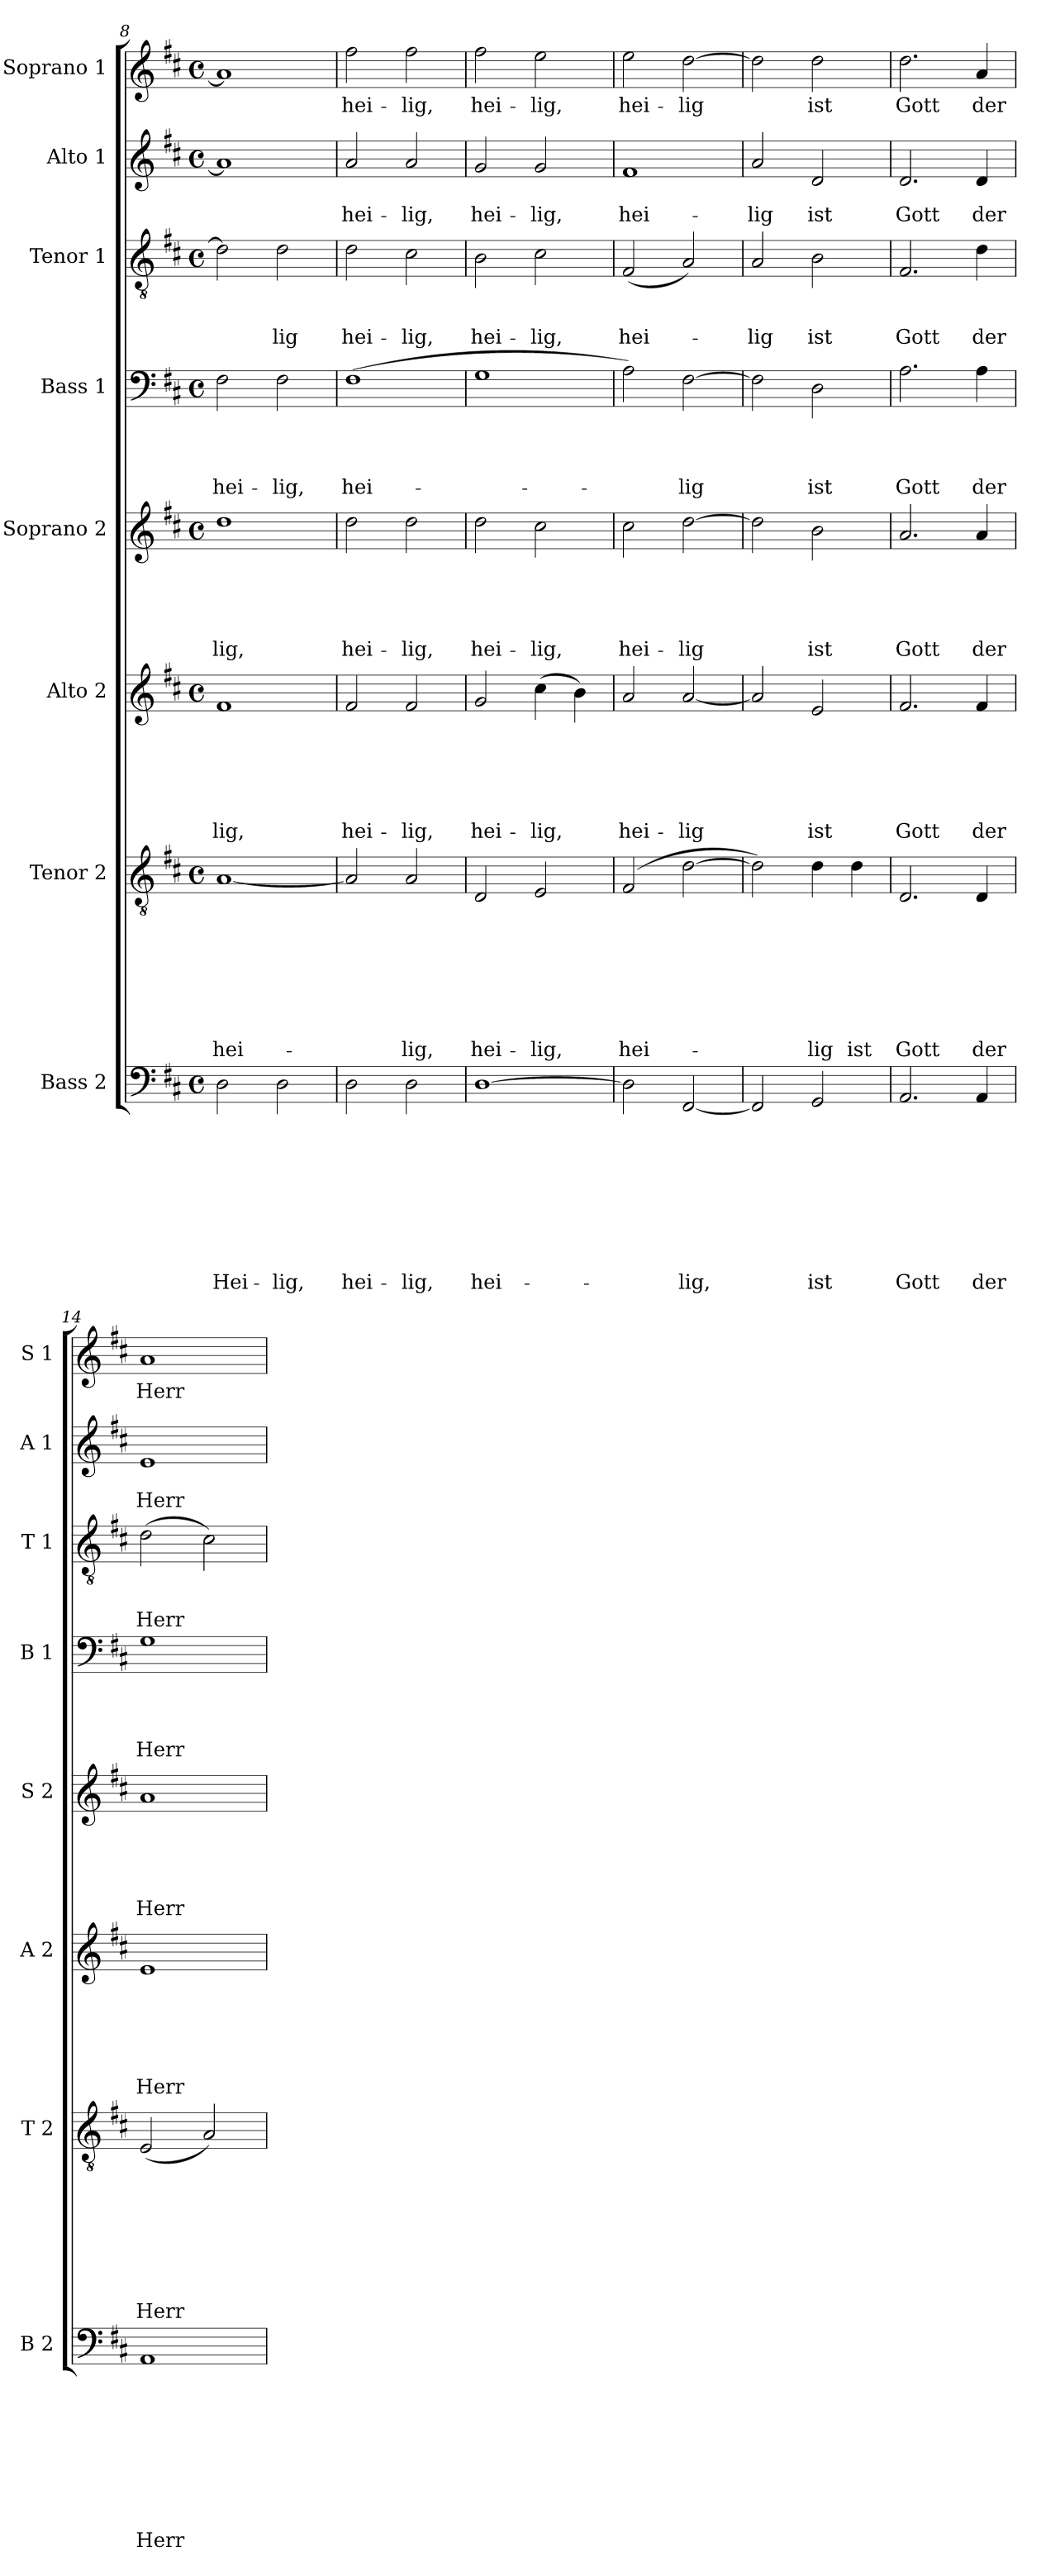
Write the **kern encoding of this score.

**kern	**text	**text	**text	**text	**text	**text	**text	**text	**text	**kern	**text	**text	**text	**text	**text	**text	**text	**text	**kern	**text	**text	**text	**text	**text	**text	**kern	**text	**text	**text	**text	**text	**kern	**text	**text	**text	**text	**kern	**text	**text	**text	**kern	**text	**text	**kern	**text
*part8	*part8	*part8	*part8	*part8	*part8	*part8	*part8	*part8	*part8	*part7	*part7	*part7	*part7	*part7	*part7	*part7	*part7	*part7	*part6	*part6	*part6	*part6	*part6	*part6	*part6	*part5	*part5	*part5	*part5	*part5	*part5	*part4	*part4	*part4	*part4	*part4	*part3	*part3	*part3	*part3	*part2	*part2	*part2	*part1	*part1
*staff8	*staff8	*staff8	*staff8	*staff8	*staff8	*staff8	*staff8	*staff8	*staff8	*staff7	*staff7	*staff7	*staff7	*staff7	*staff7	*staff7	*staff7	*staff7	*staff6	*staff6	*staff6	*staff6	*staff6	*staff6	*staff6	*staff5	*staff5	*staff5	*staff5	*staff5	*staff5	*staff4	*staff4	*staff4	*staff4	*staff4	*staff3	*staff3	*staff3	*staff3	*staff2	*staff2	*staff2	*staff1	*staff1
*I"Bass 2	*	*	*	*	*	*	*	*	*	*I"Tenor 2	*	*	*	*	*	*	*	*	*I"Alto 2	*	*	*	*	*	*	*I"Soprano 2	*	*	*	*	*	*I"Bass 1	*	*	*	*	*I"Tenor 1	*	*	*	*I"Alto 1	*	*	*I"Soprano 1	*
*I'B 2	*	*	*	*	*	*	*	*	*	*I'T 2	*	*	*	*	*	*	*	*	*I'A 2	*	*	*	*	*	*	*I'S 2	*	*	*	*	*	*I'B 1	*	*	*	*	*I'T 1	*	*	*	*I'A 1	*	*	*I'S 1	*
*clefF4	*	*	*	*	*	*	*	*	*	*clefGv2	*	*	*	*	*	*	*	*	*clefG2	*	*	*	*	*	*	*clefG2	*	*	*	*	*	*clefF4	*	*	*	*	*clefGv2	*	*	*	*clefG2	*	*	*clefG2	*
*k[f#c#]	*	*	*	*	*	*	*	*	*	*k[f#c#]	*	*	*	*	*	*	*	*	*k[f#c#]	*	*	*	*	*	*	*k[f#c#]	*	*	*	*	*	*k[f#c#]	*	*	*	*	*k[f#c#]	*	*	*	*k[f#c#]	*	*	*k[f#c#]	*
*D:	*	*	*	*	*	*	*	*	*	*D:	*	*	*	*	*	*	*	*	*D:	*	*	*	*	*	*	*D:	*	*	*	*	*	*D:	*	*	*	*	*D:	*	*	*	*D:	*	*	*D:	*
*M4/4	*	*	*	*	*	*	*	*	*	*M4/4	*	*	*	*	*	*	*	*	*M4/4	*	*	*	*	*	*	*M4/4	*	*	*	*	*	*M4/4	*	*	*	*	*M4/4	*	*	*	*M4/4	*	*	*M4/4	*
*met(c)	*	*	*	*	*	*	*	*	*	*met(c)	*	*	*	*	*	*	*	*	*met(c)	*	*	*	*	*	*	*met(c)	*	*	*	*	*	*met(c)	*	*	*	*	*met(c)	*	*	*	*met(c)	*	*	*met(c)	*
=8	=8	=8	=8	=8	=8	=8	=8	=8	=8	=8	=8	=8	=8	=8	=8	=8	=8	=8	=8	=8	=8	=8	=8	=8	=8	=8	=8	=8	=8	=8	=8	=8	=8	=8	=8	=8	=8	=8	=8	=8	=8	=8	=8	=8	=8
!	!	!	!	!	!	!	!	!	!LO:LY:b	!	!	!	!	!	!	!	!	!LO:LY:b	!	!	!	!	!	!	!LO:LY:b	!	!	!	!	!	!LO:LY:b	!	!	!	!	!LO:LY:b	!	!	!	!LO:LY:b	!	!	!	!	!
2D\	.	.	.	.	.	.	.	.	Hei-	[1A	.	.	.	.	.	.	.	hei-	1f#	.	.	.	.	.	-lig,	1dd	.	.	.	.	-lig,	2F#\	.	.	.	hei-	2d\]	.	.	-­	1a]	.	.	1a]	.
!	!	!	!	!	!	!	!	!	!LO:LY:b	!	!	!	!	!	!	!	!	!	!	!	!	!	!	!	!	!	!	!	!	!	!	!	!	!	!	!LO:LY:b	!	!	!	!LO:LY:b	!	!	!	!	!
2D\	.	.	.	.	.	.	.	.	-lig,	.	.	.	.	.	.	.	.	.	.	.	.	.	.	.	.	.	.	.	.	.	.	2F#\	.	.	.	-lig,	2d\	.	.	lig	.	.	.	.	.
=9	=9	=9	=9	=9	=9	=9	=9	=9	=9	=9	=9	=9	=9	=9	=9	=9	=9	=9	=9	=9	=9	=9	=9	=9	=9	=9	=9	=9	=9	=9	=9	=9	=9	=9	=9	=9	=9	=9	=9	=9	=9	=9	=9	=9	=9
!	!	!	!	!	!	!	!	!	!LO:LY:b	!	!	!	!	!	!	!	!	!LO:LY:b	!	!	!	!	!	!	!LO:LY:b	!	!	!	!	!	!LO:LY:b	!	!	!	!	!LO:LY:b	!	!	!	!LO:LY:b	!	!	!LO:LY:b	!	!LO:LY:b
2D\	.	.	.	.	.	.	.	.	hei-	2A/]	.	.	.	.	.	.	.	-­	2f#/	.	.	.	.	.	hei-	2dd\	.	.	.	.	hei-	(>1F#	.	.	.	hei-	2d\	.	.	hei-	2a/	.	hei-	2ff#\	hei-
!	!	!	!	!	!	!	!	!	!LO:LY:b	!	!	!	!	!	!	!	!	!LO:LY:b	!	!	!	!	!	!	!LO:LY:b	!	!	!	!	!	!LO:LY:b	!	!	!	!	!	!	!	!	!LO:LY:b	!	!	!LO:LY:b	!	!LO:LY:b
2D\	.	.	.	.	.	.	.	.	-lig,	2A/	.	.	.	.	.	.	.	lig,	2f#/	.	.	.	.	.	-lig,	2dd\	.	.	.	.	-lig,	.	.	.	.	.	2c#\	.	.	-lig,	2a/	.	-lig,	2ff#\	-lig,
=10	=10	=10	=10	=10	=10	=10	=10	=10	=10	=10	=10	=10	=10	=10	=10	=10	=10	=10	=10	=10	=10	=10	=10	=10	=10	=10	=10	=10	=10	=10	=10	=10	=10	=10	=10	=10	=10	=10	=10	=10	=10	=10	=10	=10	=10
!	!	!	!	!	!	!	!	!	!LO:LY:b	!	!	!	!	!	!	!	!	!LO:LY:b	!	!	!	!	!	!	!LO:LY:b	!	!	!	!	!	!LO:LY:b	!	!	!	!	!LO:LY:b	!	!	!	!LO:LY:b	!	!	!LO:LY:b	!	!LO:LY:b
[1D	.	.	.	.	.	.	.	.	hei-	2D/	.	.	.	.	.	.	.	hei-	2g/	.	.	.	.	.	hei-	2dd\	.	.	.	.	hei-	1G	.	.	.	-­-	2B\	.	.	hei-	2g/	.	hei-	2ff#\	hei-
!	!	!	!	!	!	!	!	!	!	!	!	!	!	!	!	!	!	!LO:LY:b	!	!	!	!	!	!	!LO:LY:b	!	!	!	!	!	!LO:LY:b	!	!	!	!	!	!	!	!	!LO:LY:b	!	!	!LO:LY:b	!	!LO:LY:b
.	.	.	.	.	.	.	.	.	.	2E/	.	.	.	.	.	.	.	-lig,	(>4cc#\	.	.	.	.	.	-lig,	2cc#\	.	.	.	.	-lig,	.	.	.	.	.	2c#\	.	.	-lig,	2g/	.	-lig,	2ee\	-lig,
.	.	.	.	.	.	.	.	.	.	.	.	.	.	.	.	.	.	.	4b\)	.	.	.	.	.	.	.	.	.	.	.	.	.	.	.	.	.	.	.	.	.	.	.	.	.	.
=11	=11	=11	=11	=11	=11	=11	=11	=11	=11	=11	=11	=11	=11	=11	=11	=11	=11	=11	=11	=11	=11	=11	=11	=11	=11	=11	=11	=11	=11	=11	=11	=11	=11	=11	=11	=11	=11	=11	=11	=11	=11	=11	=11	=11	=11
!	!	!	!	!	!	!	!	!	!LO:LY:b	!	!	!	!	!	!	!	!	!LO:LY:b	!	!	!	!	!	!	!LO:LY:b	!	!	!	!	!	!LO:LY:b	!	!	!	!	!LO:LY:b	!	!	!	!LO:LY:b	!	!	!LO:LY:b	!	!LO:LY:b
2D\]	.	.	.	.	.	.	.	.	-­	(>2F#/	.	.	.	.	.	.	.	hei-	2a/	.	.	.	.	.	hei-	2cc#\	.	.	.	.	hei-	2A\)	.	.	.	-­	(<2F#/	.	.	hei-	1f#	.	hei-	2ee\	hei-
!	!	!	!	!	!	!	!	!	!LO:LY:b	!	!	!	!	!	!	!	!	!	!	!	!	!	!	!	!LO:LY:b	!	!	!	!	!	!LO:LY:b	!	!	!	!	!LO:LY:b	!	!	!	!	!	!	!	!	!LO:LY:b
[2FF#/	.	.	.	.	.	.	.	.	lig,	[2d\	.	.	.	.	.	.	.	.	[2a/	.	.	.	.	.	-lig	[2dd\	.	.	.	.	-lig	[2F#\	.	.	.	lig	2A/)	.	.	.	.	.	.	[2dd\	-lig
!!LO:PB:g=z
=12	=12	=12	=12	=12	=12	=12	=12	=12	=12	=12	=12	=12	=12	=12	=12	=12	=12	=12	=12	=12	=12	=12	=12	=12	=12	=12	=12	=12	=12	=12	=12	=12	=12	=12	=12	=12	=12	=12	=12	=12	=12	=12	=12	=12	=12
!	!	!	!	!	!	!	!	!	!	!	!	!	!	!	!	!	!	!LO:LY:b	!	!	!	!	!	!	!	!	!	!	!	!	!	!	!	!	!	!	!	!	!	!LO:LY:b	!	!	!LO:LY:b	!	!
2FF#/]	.	.	.	.	.	.	.	.	.	2d\])	.	.	.	.	.	.	.	-­	2a/]	.	.	.	.	.	.	2dd\]	.	.	.	.	.	2F#\]	.	.	.	.	2A/	.	.	-lig	2a/	.	-lig	2dd\]	.
!	!	!	!	!	!	!	!	!	!LO:LY:b	!	!	!	!	!	!	!	!	!LO:LY:b	!	!	!	!	!	!	!LO:LY:b	!	!	!	!	!	!LO:LY:b	!	!	!	!	!LO:LY:b	!	!	!	!LO:LY:b	!	!	!LO:LY:b	!	!LO:LY:b
2GG/	.	.	.	.	.	.	.	.	ist	4d\	.	.	.	.	.	.	.	lig	2e/	.	.	.	.	.	ist	2b\	.	.	.	.	ist	2D\	.	.	.	ist	2B\	.	.	ist	2d/	.	ist	2dd\	ist
!	!	!	!	!	!	!	!	!	!	!	!	!	!	!	!	!	!	!LO:LY:b	!	!	!	!	!	!	!	!	!	!	!	!	!	!	!	!	!	!	!	!	!	!	!	!	!	!	!
.	.	.	.	.	.	.	.	.	.	4d\	.	.	.	.	.	.	.	ist	.	.	.	.	.	.	.	.	.	.	.	.	.	.	.	.	.	.	.	.	.	.	.	.	.	.	.
=13	=13	=13	=13	=13	=13	=13	=13	=13	=13	=13	=13	=13	=13	=13	=13	=13	=13	=13	=13	=13	=13	=13	=13	=13	=13	=13	=13	=13	=13	=13	=13	=13	=13	=13	=13	=13	=13	=13	=13	=13	=13	=13	=13	=13	=13
!	!	!	!	!	!	!	!	!	!LO:LY:b	!	!	!	!	!	!	!	!	!LO:LY:b	!	!	!	!	!	!	!LO:LY:b	!	!	!	!	!	!LO:LY:b	!	!	!	!	!LO:LY:b	!	!	!	!LO:LY:b	!	!	!LO:LY:b	!	!LO:LY:b
2.AA/	.	.	.	.	.	.	.	.	Gott	2.D/	.	.	.	.	.	.	.	Gott	2.f#/	.	.	.	.	.	Gott	2.a/	.	.	.	.	Gott	2.A\	.	.	.	Gott	2.F#/	.	.	Gott	2.d/	.	Gott	2.dd\	Gott
!	!	!	!	!	!	!	!	!	!LO:LY:b	!	!	!	!	!	!	!	!	!LO:LY:b	!	!	!	!	!	!	!LO:LY:b	!	!	!	!	!	!LO:LY:b	!	!	!	!	!LO:LY:b	!	!	!	!LO:LY:b	!	!	!LO:LY:b	!	!LO:LY:b
4AA/	.	.	.	.	.	.	.	.	der	4D/	.	.	.	.	.	.	.	der	4f#/	.	.	.	.	.	der	4a/	.	.	.	.	der	4A\	.	.	.	der	4d\	.	.	der	4d/	.	der	4a/	der
=14	=14	=14	=14	=14	=14	=14	=14	=14	=14	=14	=14	=14	=14	=14	=14	=14	=14	=14	=14	=14	=14	=14	=14	=14	=14	=14	=14	=14	=14	=14	=14	=14	=14	=14	=14	=14	=14	=14	=14	=14	=14	=14	=14	=14	=14
!	!	!	!	!	!	!	!	!	!LO:LY:b	!	!	!	!	!	!	!	!	!LO:LY:b	!	!	!	!	!	!	!LO:LY:b	!	!	!	!	!	!LO:LY:b	!	!	!	!	!LO:LY:b	!	!	!	!LO:LY:b	!	!	!LO:LY:b	!	!LO:LY:b
1AA	.	.	.	.	.	.	.	.	Herr	(<2E/	.	.	.	.	.	.	.	Herr	1e	.	.	.	.	.	Herr	1a	.	.	.	.	Herr	1G	.	.	.	Herr	(>2d\	.	.	Herr	1e	.	Herr	1a	Herr
.	.	.	.	.	.	.	.	.	.	2A/)	.	.	.	.	.	.	.	.	.	.	.	.	.	.	.	.	.	.	.	.	.	.	.	.	.	.	2c#\)	.	.	.	.	.	.	.	.
=	=	=	=	=	=	=	=	=	=	=	=	=	=	=	=	=	=	=	=	=	=	=	=	=	=	=	=	=	=	=	=	=	=	=	=	=	=	=	=	=	=	=	=	=	=
*-	*-	*-	*-	*-	*-	*-	*-	*-	*-	*-	*-	*-	*-	*-	*-	*-	*-	*-	*-	*-	*-	*-	*-	*-	*-	*-	*-	*-	*-	*-	*-	*-	*-	*-	*-	*-	*-	*-	*-	*-	*-	*-	*-	*-	*-
